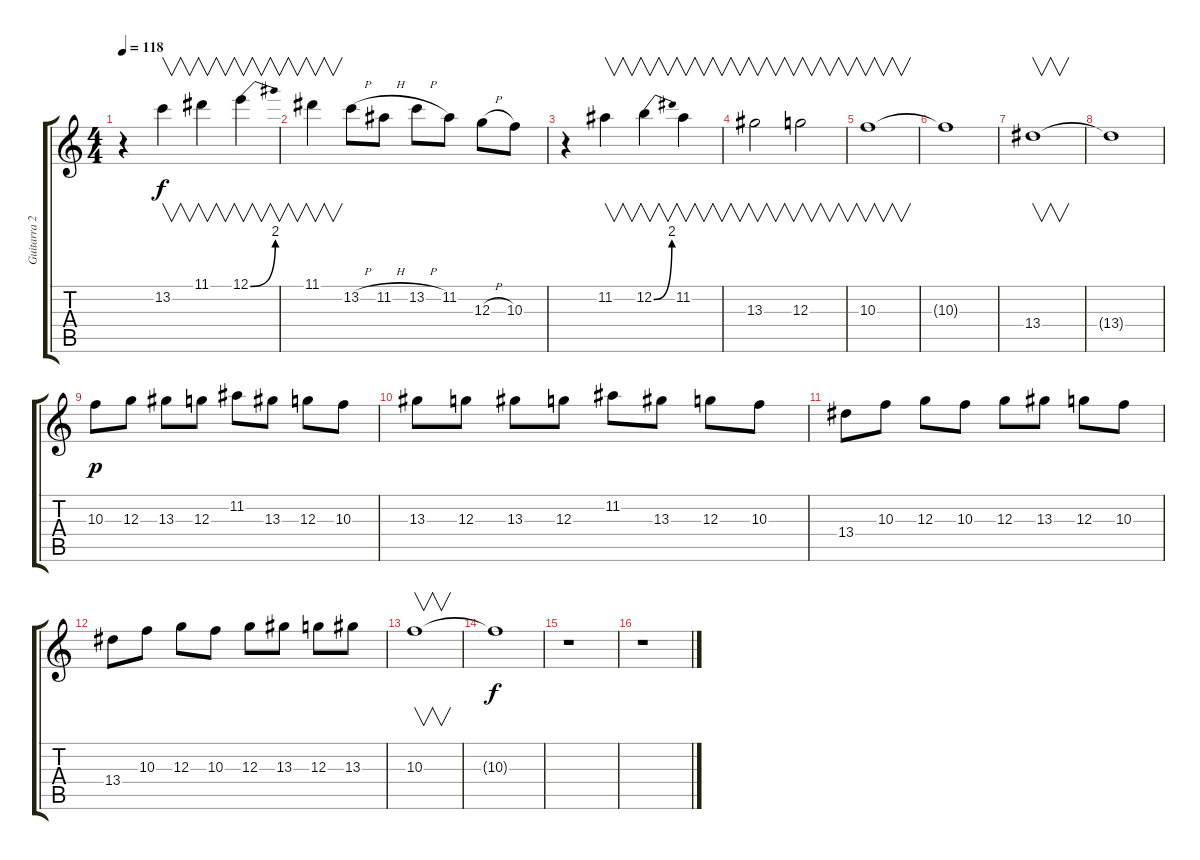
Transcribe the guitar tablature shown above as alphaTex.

\track ("Guitarra 2" "Guitarra 2") {instrument distortionguitar}
\staff {score tabs}
\tuning (E4 B3 G3 D3 A2 E2) {hide}
\ts (4 4)
\tempo 118
\clef g2
\ks c
r.4{dy ppp} 13.2.4{v dy f} 11.1.4{v} 12.1{be (bend 0 0 60 8)}.4{v} |
11.1.4{v} 13.2{h}.8 11.2{h}.8 13.2{h}.8 11.2.8 12.3{h}.8 10.3.8 |
r.4 11.2.4{v} 12.2{be (bend 0 0 60 8)}.4{v} 11.2.4{v} |
13.3.2{v} 12.3.2{v} |
10.3.1{v} |
10.3{t}.1 |
13.4.1{v} |
13.4{t}.1 |
10.3.8{dy p} 12.3.8 13.3.8 12.3.8 11.2.8 13.3.8 12.3.8 10.3.8 |
13.3.8 12.3.8 13.3.8 12.3.8 11.2.8 13.3.8 12.3.8 10.3.8 |
13.4.8 10.3.8 12.3.8 10.3.8 12.3.8 13.3.8 12.3.8 10.3.8 |
13.4.8 10.3.8 12.3.8 10.3.8 12.3.8 13.3.8 12.3.8 13.3.8 |
10.3.1{v} |
10.3{t}.1{dy f} |
r.1 |
r.1
